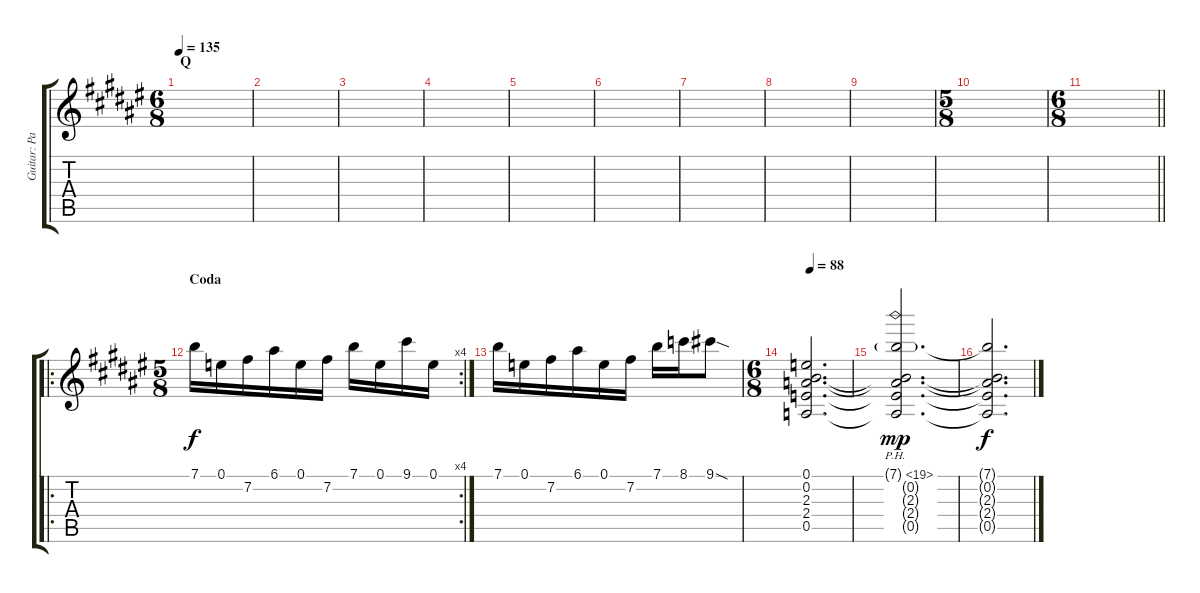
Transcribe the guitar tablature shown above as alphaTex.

\track ("Guitar: Paul" "Guitar: Pa") {instrument distortionguitar}
\staff {score tabs}
\tuning (E4 B3 G3 D3 A2 E2) {hide}
\ts (6 8)
\section ("" "Q")
\tempo 135
\clef g2
\ks f#
|
|
|
|
|
|
|
|
|
\ts (5 8)
|
\ts (6 8)
\barLineRight lightlight
|
\ro
\rc 4
\ts (5 8)
\section ("" "Coda")
7.1.16 0.1.16 7.2.16 6.1.16 0.1.16 7.2.16 7.1.16 0.1.16 9.1.16 0.1.16 |
7.1.16 0.1.16 7.2.16 6.1.16 0.1.16 7.2.16 7.1.16 8.1.16 9.1{sod}.8 |
\ts (6 8)
\tempo 88
(0.1 0.2 2.3 2.4 0.5).2{d} |
(7.1{ph 12 g} 0.2{t} 2.3{t} 2.4{t} 0.5{t}).2{d dy mp} |
(7.1{t} 0.2{t} 2.3{t} 2.4{t} 0.5{t}).2{d dy f}
